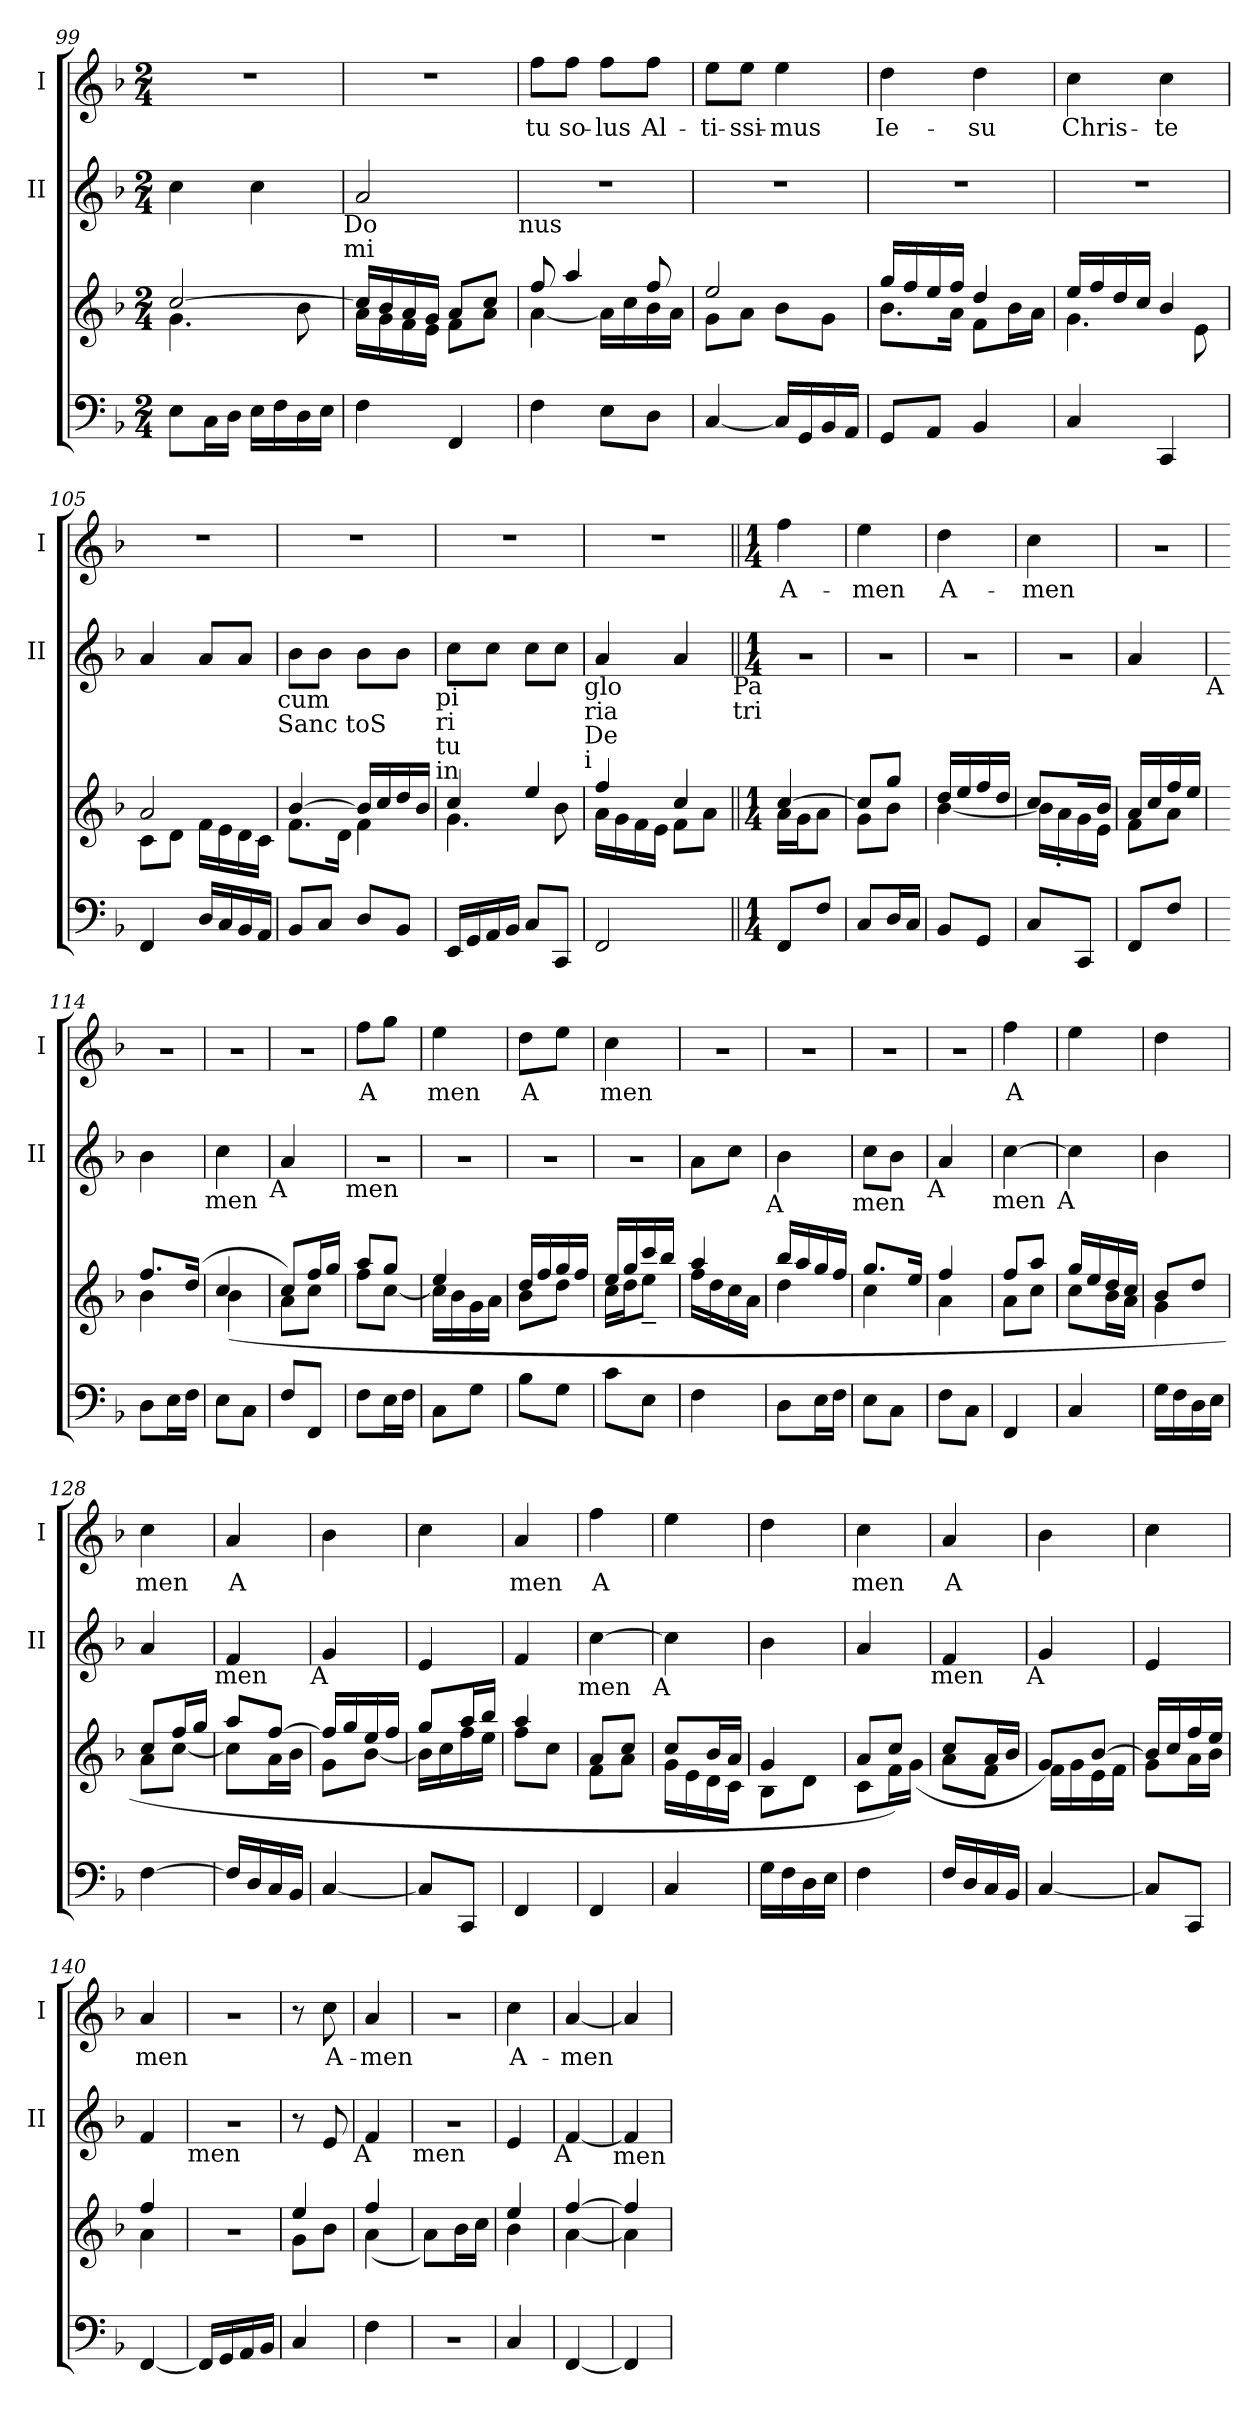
**kern	**kern	**kern	**kern	**text
*part3	*part3	*part2	*part1	*part1
*staff4	*staff3	*staff2	*staff1	*staff1
*	*	*I"II	*I"I	*
*	*	*I'II	*I'I	*
*clefF4	*clefG2	*clefG2	*clefG2	*
*k[b-]	*k[b-]	*k[b-]	*k[b-]	*
*F:	*F:	*F:	*F:	*
*M2/4	*M2/4	*M2/4	*M2/4	*
=99	=99	=99	=99	=99
*	*^	*	*	*
!	!	!	!	!LO:N:vis=1	!
8E\L	[>2cc/	4.g\	4cc\	2r	.
16C\L	.	.	.	.	.
16D\JJ	.	.	.	.	.
16E\LL	.	.	4cc\	.	.
16F\	.	.	.	.	.
16D\	.	8b-\	.	.	.
16E\JJ	.	.	.	.	.
!	!	!	!LO:TX:b:t=Do	!	!
!	!	!	!LO:TX:b:t=mi	!	!
=100	=100	=100	=100	=100	=100
!	!	!	!	!LO:N:vis=1	!
4F\	16cc/LL]	16a\LL	2a/	2r	.
.	16b-/	16g\	.	.	.
.	16a/	16f\	.	.	.
.	16g/JJ	16e\JJ	.	.	.
4FF/	8a/L	8f\L	.	.	.
.	8cc/J	8a\J	.	.	.
!	!	!	!LO:TX:b:t=nus	!	!
!!LO:PB:g=z
=101	=101	=101	=101	=101	=101
!	!	!	!LO:N:vis=1	!	!LO:LY:b
4F\	8ff/	[<4a\	2r	8ff\L	tu
!	!	!	!	!	!LO:LY:b
.	4aa/	.	.	8ff\J	so-
!	!	!	!	!	!LO:LY:b
8E\L	.	16a\LL]	.	8ff\L	-lus
.	.	16cc\	.	.	.
!	!	!	!	!	!LO:LY:b
8D\J	8ff/	16b-\	.	8ff\J	Al-
.	.	16a\JJ	.	.	.
=102	=102	=102	=102	=102	=102
!	!	!	!LO:N:vis=1	!	!LO:LY:b
[<4C/	2ee/	8g\L	2r	8ee\L	-ti-
!	!	!	!	!	!LO:LY:b
.	.	8a\J	.	8ee\J	-ssi-
!	!	!	!	!	!LO:LY:b
16C/LL]	.	8b-\L	.	4ee\	-mus
16GG/	.	.	.	.	.
16BB-/	.	8g\J	.	.	.
16AA/JJ	.	.	.	.	.
=103	=103	=103	=103	=103	=103
!	!	!	!LO:N:vis=1	!	!LO:LY:b
8GG/L	16gg/LL	8.b-\L	2r	4dd\	Ie-
.	16ff/	.	.	.	.
8AA/J	16ee/	.	.	.	.
.	16ff/JJ	16a\Jk	.	.	.
!	!	!	!	!	!LO:LY:b
4BB-/	4dd/	8f\L	.	4dd\	-su
.	.	16b-\L	.	.	.
.	.	16a\JJ	.	.	.
=104	=104	=104	=104	=104	=104
!	!	!	!LO:N:vis=1	!	!LO:LY:b
4C/	16ee/LL	4.g\	2r	4cc\	Chris-
.	16ff/	.	.	.	.
.	16dd/	.	.	.	.
.	16cc/JJ	.	.	.	.
!	!	!	!	!	!LO:LY:b
4CC/	4b-/	.	.	4cc\	-te
.	.	8e\	.	.	.
=105	=105	=105	=105	=105	=105
!	!	!	!	!LO:N:vis=1	!
4FF/	2a/	8c\L	4a/	2r	.
.	.	8d\J	.	.	.
16D/LL	.	16f\LL	8a/L	.	.
16C/	.	16e\	.	.	.
16BB-/	.	16d\	8a/J	.	.
16AA/JJ	.	16c\JJ	.	.	.
!	!	!	!LO:TX:b:t=cum	!	!
!	!	!	!LO:TX:b:t=Sanc toS	!	!
=106	=106	=106	=106	=106	=106
!	!	!	!	!LO:N:vis=1	!
8BB-/L	[>4b-/	8.f\L	8b-\L	2r	.
8C/J	.	.	8b-\J	.	.
.	.	16d\Jk	.	.	.
8D/L	16b-/LL]	4f\	8b-\L	.	.
.	16cc/	.	.	.	.
8BB-/J	16dd/	.	8b-\J	.	.
.	16b-/JJ	.	.	.	.
!	!	!	!LO:TX:b:t=pi	!	!
!	!	!	!LO:TX:b:t=ri	!	!
!	!	!	!LO:TX:b:t=tu	!	!
!	!	!	!LO:TX:b:t=in	!	!
!!LO:LB:g=z
=107	=107	=107	=107	=107	=107
!	!	!	!	!LO:N:vis=1	!
16EE/LL	4cc/	4.g\	8cc\L	2r	.
16GG/	.	.	.	.	.
16AA/	.	.	8cc\J	.	.
16BB-/JJ	.	.	.	.	.
8C/L	4ee/	.	8cc\L	.	.
8CC/J	.	8b-\	8cc\J	.	.
!	!	!	!LO:TX:b:t=glo	!	!
!	!	!	!LO:TX:b:t=ria	!	!
!	!	!	!LO:TX:b:t=De	!	!
!	!	!	!LO:TX:b:t=i	!	!
=108	=108	=108	=108	=108	=108
!	!	!	!	!LO:N:vis=1	!
2FF/	4ff/	16a\LL	4a/	2r	.
.	.	16g\	.	.	.
.	.	16f\	.	.	.
.	.	16e\JJ	.	.	.
.	4cc/	8f\L	4a/	.	.
.	.	8a\J	.	.	.
!	!	!	!LO:TX:b:t=Pa	!	!
!	!	!	!LO:TX:b:t=tri	!	!
=109||	=109||	=109||	=109||	=109||	=109||
*M1/4	*M1/4	*	*M1/4	*M1/4	*
!	!	!	!LO:N:vis=1	!	!LO:LY:b
8FF/L	[>4cc/	16a\LL	4ra	4ff\	A-
.	.	16g\J	.	.	.
8F/J	.	8a\J	.	.	.
=110	=110	=110	=110	=110	=110
!	!	!	!LO:N:vis=1	!	!LO:LY:b
8C/L	8cc/L]	8g\L	4ra	4ee\	-men
16D/L	8gg/J	8b-\J	.	.	.
16C/JJ	.	.	.	.	.
=111	=111	=111	=111	=111	=111
!	!	!	!LO:N:vis=1	!	!LO:LY:b
8BB-/L	16dd/LL	[<4b-\	4ra	4dd\	A-
.	16ee/	.	.	.	.
8GG/J	16ff/	.	.	.	.
.	16dd/JJ	.	.	.	.
=112	=112	=112	=112	=112	=112
!	!	!	!LO:N:vis=1	!	!LO:LY:b
8C/L	8cc/L	16b-\LL]	4ra	4cc\	-men
.	.	16a'<\	.	.	.
8CC/J	16ryy	16g\	.	.	.
.	16b-/Jk	16e\JJ	.	.	.
=113	=113	=113	=113	=113	=113
!	!	!	!	!LO:N:vis=1	!
8FF/L	16a/LL	8f\L	4a/	4ra	.
.	16cc/	.	.	.	.
8F/J	16ff/	8a\J	.	.	.
.	16ee/JJ	.	.	.	.
!	!	!	!LO:TX:b:t=A	!	!
=114	=114	=114	=114	=114	=114
!	!	!	!	!LO:N:vis=1	!
8D\L	8.ff/L	(<4b-\	4b-\	4ra	.
16E\L	.	.	.	.	.
16F\JJ	(16dd/Jk	.	.	.	.
!	!	!	!LO:TX:b:t=men	!	!
!!LO:LB:g=z
=115	=115	=115	=115	=115	=115
!	!	!	!	!LO:N:vis=1	!
8E\L	4cc/	(>4b-\	4cc\	4ra	.
8C\J	.	.	.	.	.
!	!	!	!LO:TX:b:t=A	!	!
=116	=116	=116	=116	=116	=116
!	!	!	!	!LO:N:vis=1	!
8F/L	8cc/L)	8a\L	4a/	4ra	.
8FF/J	16ff/L	8cc\J	.	.	.
.	16gg/JJ	.	.	.	.
!	!	!	!LO:TX:b:t=men	!	!
=117	=117	=117	=117	=117	=117
!	!	!	!LO:N:vis=1	!	!LO:LY:b
8F\L	8aa/L	8ff\L	4ra	8ff\L	A
16E\L	8gg/J	[<8cc\J	.	8gg\J	.
16F\JJ	.	.	.	.	.
=118	=118	=118	=118	=118	=118
!	!	!	!LO:N:vis=1	!	!LO:LY:b
8C\L	4ee/	16cc\LL]	4ra	4ee\	men
.	.	16b-\	.	.	.
8G\J	.	16g\	.	.	.
.	.	16a\JJ	.	.	.
=119	=119	=119	=119	=119	=119
!	!	!	!LO:N:vis=1	!	!LO:LY:b
8B-\L	16dd/LL	8b-\L	4ra	8dd\L	A
.	16ff/	.	.	.	.
8G\J	16gg/	8dd\J	.	8ee\J	.
.	16ff/JJ	.	.	.	.
=120	=120	=120	=120	=120	=120
!	!	!	!LO:N:vis=1	!	!LO:LY:b
8c\L	16ee/LL	16cc\LL	4ra	4cc\	men
.	16gg/	16dd\J	.	.	.
8E\J	16ccc/	8ee~<\J	.	.	.
.	16bb-/JJ	.	.	.	.
=121	=121	=121	=121	=121	=121
!	!	!	!	!LO:N:vis=1	!
4F\	4aa/	16ff\LL	8a\L	4ra	.
.	.	16dd\	.	.	.
.	.	16cc\	8cc\J	.	.
.	.	16a\JJ	.	.	.
!	!	!	!LO:TX:b:t=A	!	!
=122	=122	=122	=122	=122	=122
!	!	!	!	!LO:N:vis=1	!
8D\L	16bb-/LL	4dd\	4b-\	4ra	.
.	16aa/	.	.	.	.
16E\L	16gg/	.	.	.	.
16F\JJ	16ff/JJ	.	.	.	.
!	!	!	!LO:TX:b:t=men	!	!
=123	=123	=123	=123	=123	=123
!	!	!	!	!LO:N:vis=1	!
8E\L	8.gg/L	4cc\	8cc\L	4ra	.
8C\J	.	.	8b-\J	.	.
.	16ee/Jk	.	.	.	.
!	!	!	!LO:TX:b:t=A	!	!
=124	=124	=124	=124	=124	=124
!	!	!	!	!LO:N:vis=1	!
8F\L	4ff/	4a\	4a/	4ra	.
8C\J	.	.	.	.	.
!	!	!	!LO:TX:b:t=men	!	!
!!LO:PB:g=z
=125	=125	=125	=125	=125	=125
!	!	!	!	!	!LO:LY:b
4FF/	8ff/L	8a\L	[>4cc\	4ff\	A
.	8aa/J	8cc\J	.	.	.
!	!	!	!LO:TX:b:t=A	!	!
=126	=126	=126	=126	=126	=126
4C/	16gg/LL	8cc\L	4cc\]	4ee\	.
.	16ee/	.	.	.	.
.	16dd/	16b-\L	.	.	.
.	16cc/JJ	16a\JJ	.	.	.
=127	=127	=127	=127	=127	=127
16G\LL	8b-/L	4g\	4b-\	4dd\	.
16F\	.	.	.	.	.
16D\	8dd/J	.	.	.	.
16E\JJ	.	.	.	.	.
=128	=128	=128	=128	=128	=128
!	!	!	!	!	!LO:LY:b
[>4F\	8cc/L	8a\L	4a/	4cc\	men
.	16ff/L	[<8cc\J	.	.	.
.	16gg/JJ	.	.	.	.
!	!	!	!LO:TX:b:t=men	!	!
=129	=129	=129	=129	=129	=129
!	!	!	!	!	!LO:LY:b
16F/LL]	8aa/L	8cc\L]	4f/	4a/	A
16D/	.	.	.	.	.
16C/	[>8ff/J	16a\L	.	.	.
16BB-/JJ	.	16b-\JJ	.	.	.
!	!	!	!LO:TX:b:t=A	!	!
=130	=130	=130	=130	=130	=130
[<4C/	16ff/LL]	8g\L	4g/	4b-\	.
.	16gg/	.	.	.	.
.	16ee/	[<8b-\J	.	.	.
.	16ff/JJ	.	.	.	.
=131	=131	=131	=131	=131	=131
8C/L]	8gg/L	16b-\LL]	4e/	4cc\	.
.	.	16cc\	.	.	.
8CC/J	16aa/L	16ff\	.	.	.
.	16bb-/JJ	16ee\JJ	.	.	.
=132	=132	=132	=132	=132	=132
!	!	!	!	!	!LO:LY:b
4FF/	4aa/	8ff\L	4f/	4a/	men
.	.	8cc\J	.	.	.
!	!	!	!LO:TX:b:t=men	!	!
=133	=133	=133	=133	=133	=133
!	!	!	!	!	!LO:LY:b
4FF/	8a/L	8f\L	[>4cc\	4ff\	A
.	8cc/J	8a\J	.	.	.
!	!	!	!LO:TX:b:t=A	!	!
=134	=134	=134	=134	=134	=134
4C/	8cc/L	16g\LL	4cc\]	4ee\	.
.	.	16e\	.	.	.
.	16b-/L	16d\	.	.	.
.	16a/JJ	16c\JJ	.	.	.
=135	=135	=135	=135	=135	=135
16G\LL	4g/	8B-\L	4b-\	4dd\	.
16F\	.	.	.	.	.
16D\	.	8d\J	.	.	.
16E\JJ	.	.	.	.	.
=136	=136	=136	=136	=136	=136
!	!	!	!	!	!LO:LY:b
(<4F\	8a/L	8c\L	4a/	4cc\	men
.	8cc/J)	16f\L	.	.	.
.	.	(16g\JJ	.	.	.
!	!	!	!LO:TX:b:t=men	!	!
!!LO:LB:g=z
=137	=137	=137	=137	=137	=137
!	!	!	!	!	!LO:LY:b
16F/LL	8cc/L	8a\L	4f/	4a/	A
16D/	.	.	.	.	.
16C/	16a/L	8f\J	.	.	.
16BB-/JJ	16b-/JJ	.	.	.	.
!	!	!	!LO:TX:b:t=A	!	!
=138	=138	=138	=138	=138	=138
[<4C/	8g/L)	16f\LL	4g/	4b-\	.
.	.	16g\	.	.	.
.	[>8b-/J	16e\	.	.	.
.	.	16f\JJ	.	.	.
=139	=139	=139	=139	=139	=139
8C/L]	16b-/LL]	8g\L	4e/	4cc\	.
.	16cc/	.	.	.	.
8CC/J	16ff/	16a\L	.	.	.
.	16ee/JJ	16b-\JJ	.	.	.
=140	=140	=140	=140	=140	=140
!	!	!	!	!	!LO:LY:b
[<4FF/	4ff/	4a\	4f/	4a/	men
!	!	!	!LO:TX:b:t=men	!	!
=141	=141	=141	=141	=141	=141
!	!LO:N:vis=1	!	!LO:N:vis=1	!LO:N:vis=1	!
*	*v	*v	*	*	*
16FF/LL]	4ra	4ra	4ra	.
16GG/	.	.	.	.
16AA/	.	.	.	.
16BB-/JJ	.	.	.	.
=142	=142	=142	=142	=142
*	*^	*	*	*
4C/	4ee/	8g\L	8r	8r	.
!	!	!	!	!	!LO:LY:b
.	.	8b-\J	8e/	8cc\	A-
!	!	!	!LO:TX:b:t=A	!	!
=143	=143	=143	=143	=143	=143
!	!	!	!	!	!LO:LY:b
4F\	4ff/	(<4a\	4f/	4a/	-men
!	!	!	!LO:TX:b:t=men	!	!
=144	=144	=144	=144	=144	=144
!LO:N:vis=1	!	!	!LO:N:vis=1	!LO:N:vis=1	!
*	*v	*v	*	*	*
4rC	8a\L)	4ra	4ra	.
.	16b-\L	.	.	.
.	16cc\JJ	.	.	.
=145	=145	=145	=145	=145
*	*^	*	*	*
!	!	!	!	!	!LO:LY:b
4C/	4ee/	4b-\	4e/	4cc\	A-
!	!	!	!LO:TX:b:t=A	!	!
=146	=146	=146	=146	=146	=146
!	!	!	!	!	!LO:LY:b
[<4FF/	[>4ff/	[<4a\	[<4f/	[<4a/	-men
!	!	!	!LO:TX:b:t=men	!	!
=147	=147	=147	=147	=147	=147
4FF/]	4ff/]	4a\]	4f/]	4a/]	.
*	*v	*v	*	*	*
=!	=!	=!	=!	=!
*-	*-	*-	*-	*-
